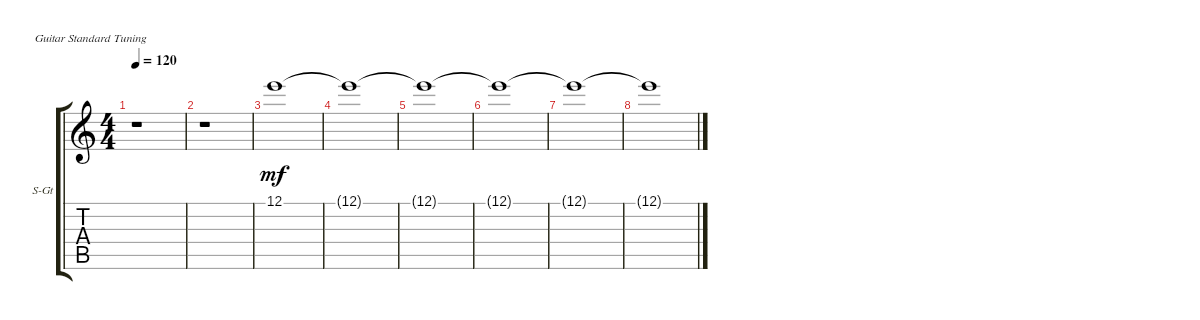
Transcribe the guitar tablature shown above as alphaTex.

\bracketExtendMode groupsimilarinstruments
\firstSystemTrackNameOrientation horizontal
\otherSystemsTrackNameOrientation horizontal
\track ("Скрипка 2" "S-Gt") {instrument synthstrings2}
\staff {score tabs}
\tuning (E4 B3 G3 D3 A2 E2)
\displaytranspose 12
\ts (4 4)
\tempo 120
\clef g2
\ks c
r.1{dy mf} |
r.1 |
12.1.1 |
12.1{t}.1 |
12.1{t}.1 |
12.1{t}.1 |
12.1{t}.1 |
12.1{t}.1
